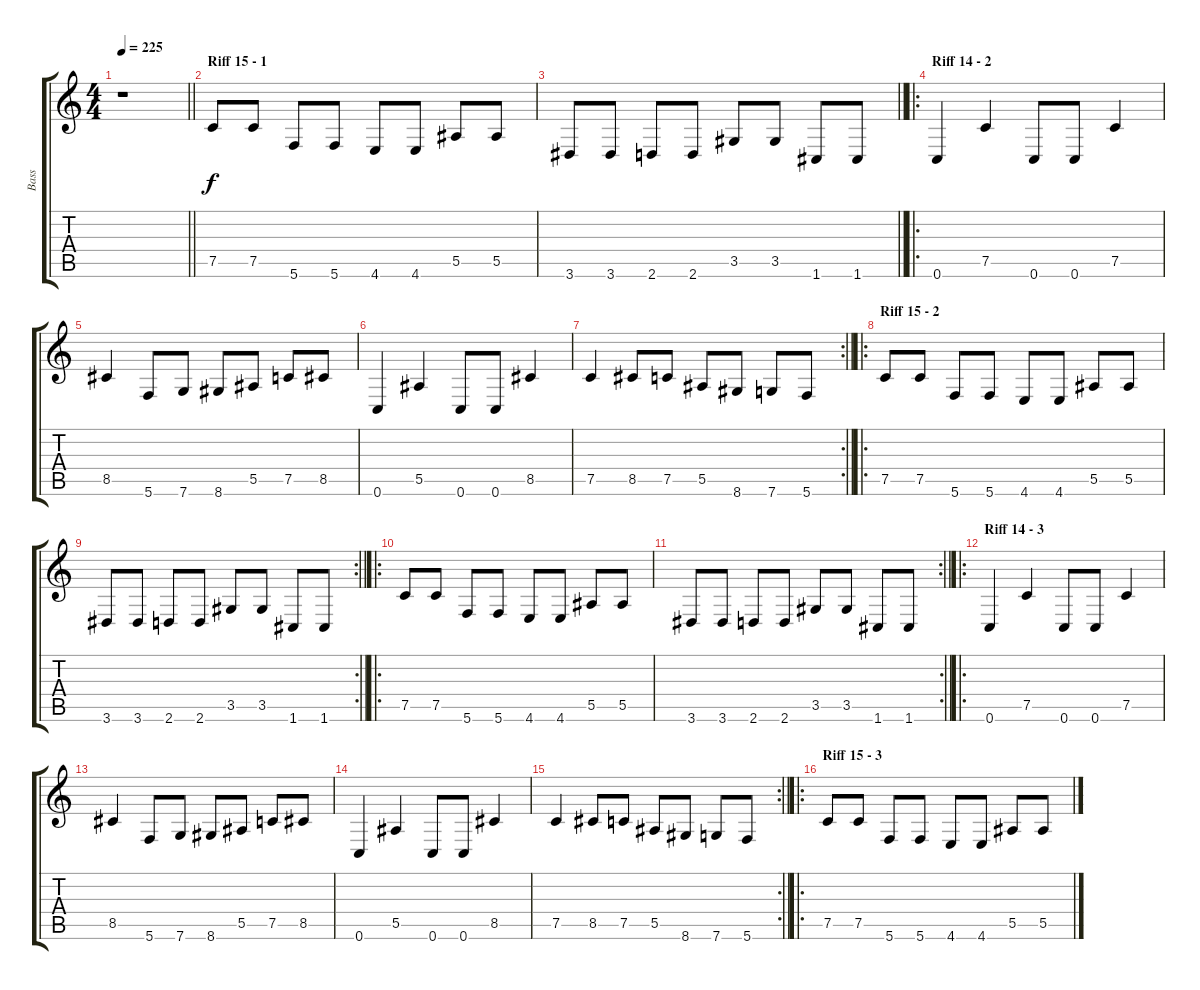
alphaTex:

\track ("Bass" "Bass") {instrument contrabass}
\staff {score tabs}
\tuning (C4 G3 Eb3 Bb2 F2 C2) {hide}
\ts (4 4)
\tempo 225
\clef g2
\barLineRight lightlight
\ks c
r.1{dy f} |
\section ("" "Riff 15 - 1")
7.5.8 7.5.8 5.6.8 5.6.8 4.6.8 4.6.8 5.5.8 5.5.8 |
\barLineRight lightlight
3.6.8 3.6.8 2.6.8 2.6.8 3.5.8 3.5.8 1.6.8 1.6.8 |
\ro
\section ("" "Riff 14 - 2")
0.6.4 7.5.4 0.6.8 0.6.8 7.5.4 |
8.5.4 5.6.8 7.6.8 8.6.8 5.5.8 7.5.8 8.5.8 |
0.6.4 5.5.4 0.6.8 0.6.8 8.5.4 |
\rc 2
\barLineRight lightlight
7.5.4 8.5.8 7.5.8 5.5.8 8.6.8 7.6.8 5.6.8 |
\ro
\section ("" "Riff 15 - 2")
7.5.8 7.5.8 5.6.8 5.6.8 4.6.8 4.6.8 5.5.8 5.5.8 |
\rc 2
\barLineRight lightlight
3.6.8 3.6.8 2.6.8 2.6.8 3.5.8 3.5.8 1.6.8 1.6.8 |
\ro
7.5.8 7.5.8 5.6.8 5.6.8 4.6.8 4.6.8 5.5.8 5.5.8 |
\rc 2
\barLineRight lightlight
3.6.8 3.6.8 2.6.8 2.6.8 3.5.8 3.5.8 1.6.8 1.6.8 |
\ro
\section ("" "Riff 14 - 3")
0.6.4 7.5.4 0.6.8 0.6.8 7.5.4 |
8.5.4 5.6.8 7.6.8 8.6.8 5.5.8 7.5.8 8.5.8 |
0.6.4 5.5.4 0.6.8 0.6.8 8.5.4 |
\rc 2
\barLineRight lightlight
7.5.4 8.5.8 7.5.8 5.5.8 8.6.8 7.6.8 5.6.8 |
\ro
\section ("" "Riff 15 - 3")
7.5.8 7.5.8 5.6.8 5.6.8 4.6.8 4.6.8 5.5.8 5.5.8
